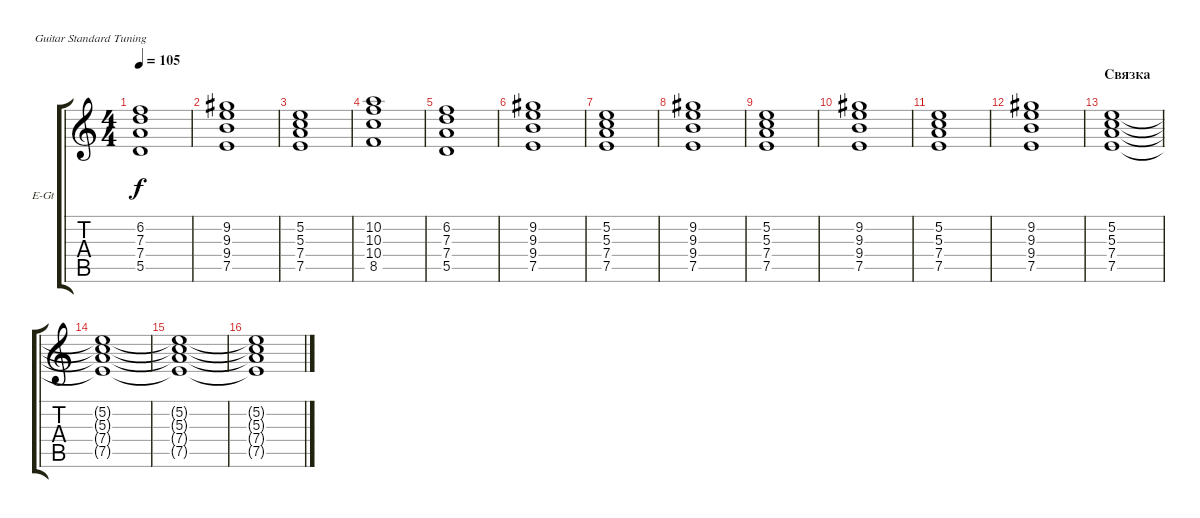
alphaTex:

\defaultSystemsLayout 4
\bracketExtendMode groupsimilarinstruments
\firstSystemTrackNameOrientation horizontal
\otherSystemsTrackNameOrientation horizontal
\track ("Electric Guitar" "E-Gt") {instrument electricguitarclean}
\staff {score tabs}
\tuning (E4 B3 G3 D3 A2 E2)
\ts (4 4)
\tempo 105
\clef g2
\scale
0.333333
\ks c
(5.5 7.4 7.3 6.2).1{dy f} |
\scale
0.333333 (9.2 9.3 9.4 7.5).1 |
\scale
0.333333 (7.5 7.4 5.3 5.2).1 |
\scale
0.333333 (8.5 10.4 10.3 10.2).1 |
\scale
0.333333 (5.5 7.4 7.3 6.2).1 |
\scale
0.333333 (9.2 9.3 9.4 7.5).1 |
\scale
0.333333 (7.5 7.4 5.3 5.2).1 |
\scale
0.333333 (9.2 9.3 9.4 7.5).1 |
\scale
0.333333 (7.5 7.4 5.3 5.2).1 |
\scale
0.333333 (9.2 9.3 9.4 7.5).1 |
\scale
0.333333 (7.5 7.4 5.3 5.2).1 |
\scale
0.333333 (9.2 9.3 9.4 7.5).1 |
\section ("" "Связка")
\scale
0.333333 (7.5 7.4 5.3 5.2).1 |
\scale
0.333333 (7.5{t} 7.4{t} 5.3{t} 5.2{t}).1 |
\scale
0.333333 (7.5{t} 7.4{t} 5.3{t} 5.2{t}).1 |
\scale
0.333333 (7.5{t} 7.4{t} 5.3{t} 5.2{t}).1
